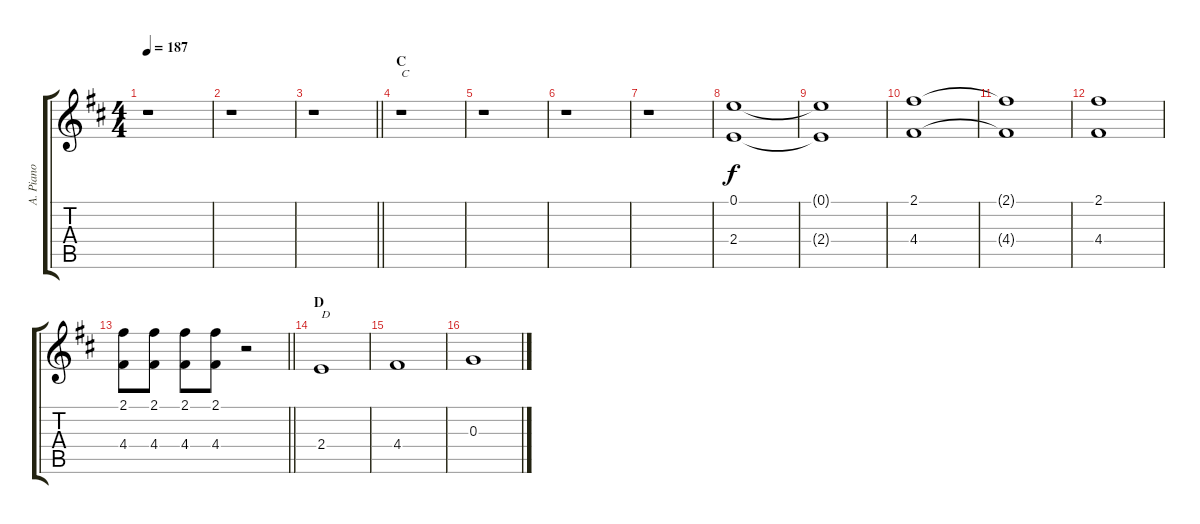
\track ("A. Piano" "A. Piano") {instrument electricbasspick}
\staff {score tabs}
\tuning (E4 B3 G3 D3 A2 E2) {hide}
\ts (4 4)
\tempo 187
\clef g2
\ks d
r.1{dy f} |
r.1 |
\barLineRight lightlight
r.1 |
\section ("" "C")
r.1{txt "C"} |
r.1 |
r.1 |
r.1 |
(0.1 2.4).1 |
(0.1{t} 2.4{t}).1 |
(2.1 4.4).1 |
(2.1{t} 4.4{t}).1 |
(2.1 4.4).1 |
\barLineRight lightlight
(2.1 4.4).8 (2.1 4.4).8 (2.1 4.4).8 (2.1 4.4).8 r.2 |
\section ("" "D")
2.4.1{txt "D"} |
4.4.1 |
0.3.1
